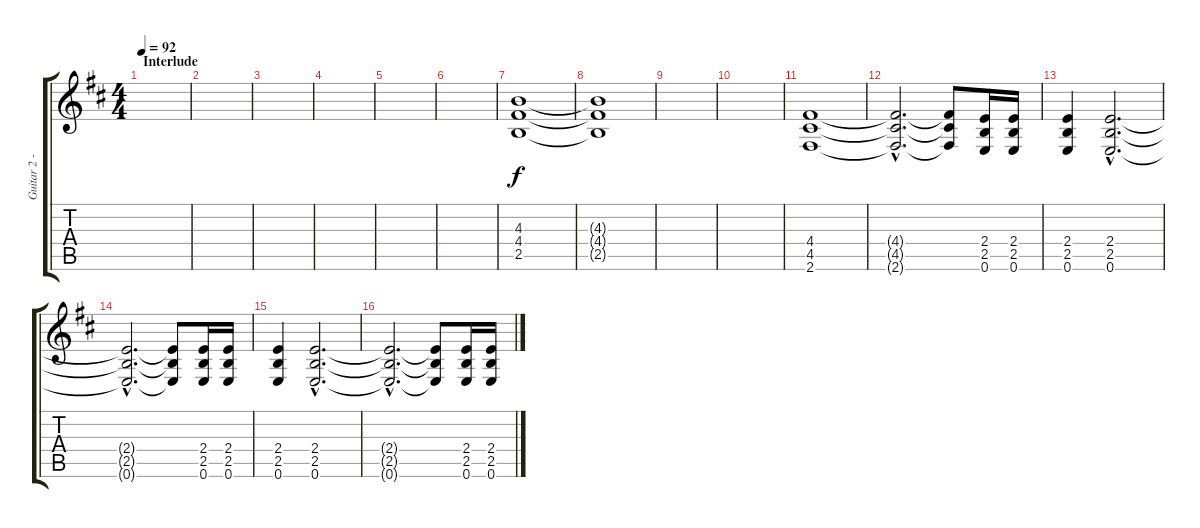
\track ("Guitar 2 - Chris Caffery" "Guitar 2 -") {instrument distortionguitar}
\staff {score tabs}
\tuning (E4 B3 G3 D3 A2 E2) {hide}
\ts (4 4)
\section ("" "Interlude")
\tempo 92
\clef g2
\ks d
|
|
|
|
|
|
(4.3 4.4 2.5).1{volume 1} |
(4.3{t} 4.4{t} 2.5{t}).1 |
|
|
(4.4 4.5 2.6).1{volume 12} |
(4.4{hac t} 4.5{hac t} 2.6{hac t}).2{d} (4.4{t} 4.5{t} 2.6{t}).8 (2.4 2.5 0.6).16 (2.4 2.5 0.6).16 |
(2.4 2.5 0.6).4 (2.4{hac} 2.5{hac} 0.6{hac}).2{d} |
(2.4{hac t} 2.5{hac t} 0.6{hac t}).2{d} (2.4{t} 2.5{t} 0.6{t}).8 (2.4 2.5 0.6).16 (2.4 2.5 0.6).16 |
(2.4 2.5 0.6).4 (2.4{hac} 2.5{hac} 0.6{hac}).2{d} |
(2.4{hac t} 2.5{hac t} 0.6{hac t}).2{d} (2.4{t} 2.5{t} 0.6{t}).8 (2.4 2.5 0.6).16 (2.4 2.5 0.6).16
